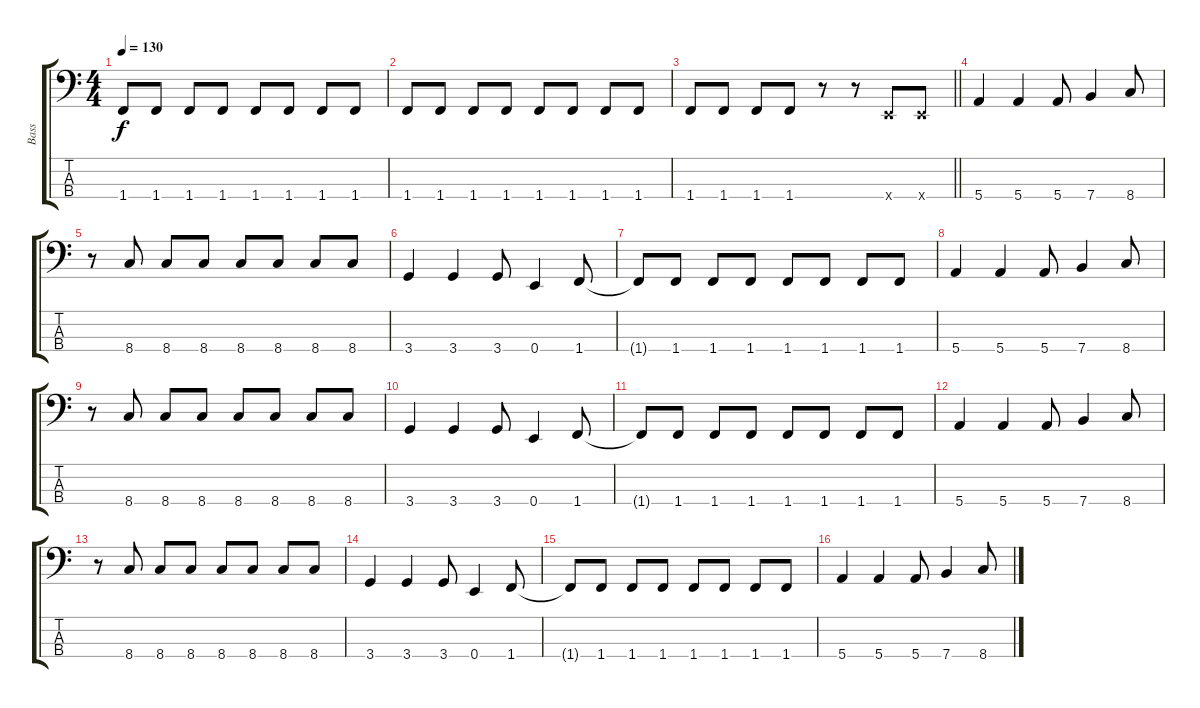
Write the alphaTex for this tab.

\track ("Bass" "Bass") {instrument electricbasspick}
\staff {score tabs}
\tuning (G2 D2 A1 E1) {hide}
\ts (4 4)
\tempo 130
\clef f4
\ks c
1.4.8{dy f} 1.4.8 1.4.8 1.4.8 1.4.8 1.4.8 1.4.8 1.4.8 |
1.4.8 1.4.8 1.4.8 1.4.8 1.4.8 1.4.8 1.4.8 1.4.8 |
\barLineRight lightlight
1.4.8 1.4.8 1.4.8 1.4.8 r.8 r.8 0.4{x}.8 0.4{x}.8 |
5.4.4 5.4.4 5.4.8 7.4.4 8.4.8 |
r.8 8.4.8 8.4.8 8.4.8 8.4.8 8.4.8 8.4.8 8.4.8 |
3.4.4 3.4.4 3.4.8 0.4.4 1.4.8 |
1.4{t}.8 1.4.8 1.4.8 1.4.8 1.4.8 1.4.8 1.4.8 1.4.8 |
5.4.4 5.4.4 5.4.8 7.4.4 8.4.8 |
r.8 8.4.8 8.4.8 8.4.8 8.4.8 8.4.8 8.4.8 8.4.8 |
3.4.4 3.4.4 3.4.8 0.4.4 1.4.8 |
1.4{t}.8 1.4.8 1.4.8 1.4.8 1.4.8 1.4.8 1.4.8 1.4.8 |
5.4.4 5.4.4 5.4.8 7.4.4 8.4.8 |
r.8 8.4.8 8.4.8 8.4.8 8.4.8 8.4.8 8.4.8 8.4.8 |
3.4.4 3.4.4 3.4.8 0.4.4 1.4.8 |
1.4{t}.8 1.4.8 1.4.8 1.4.8 1.4.8 1.4.8 1.4.8 1.4.8 |
5.4.4 5.4.4 5.4.8 7.4.4 8.4.8
